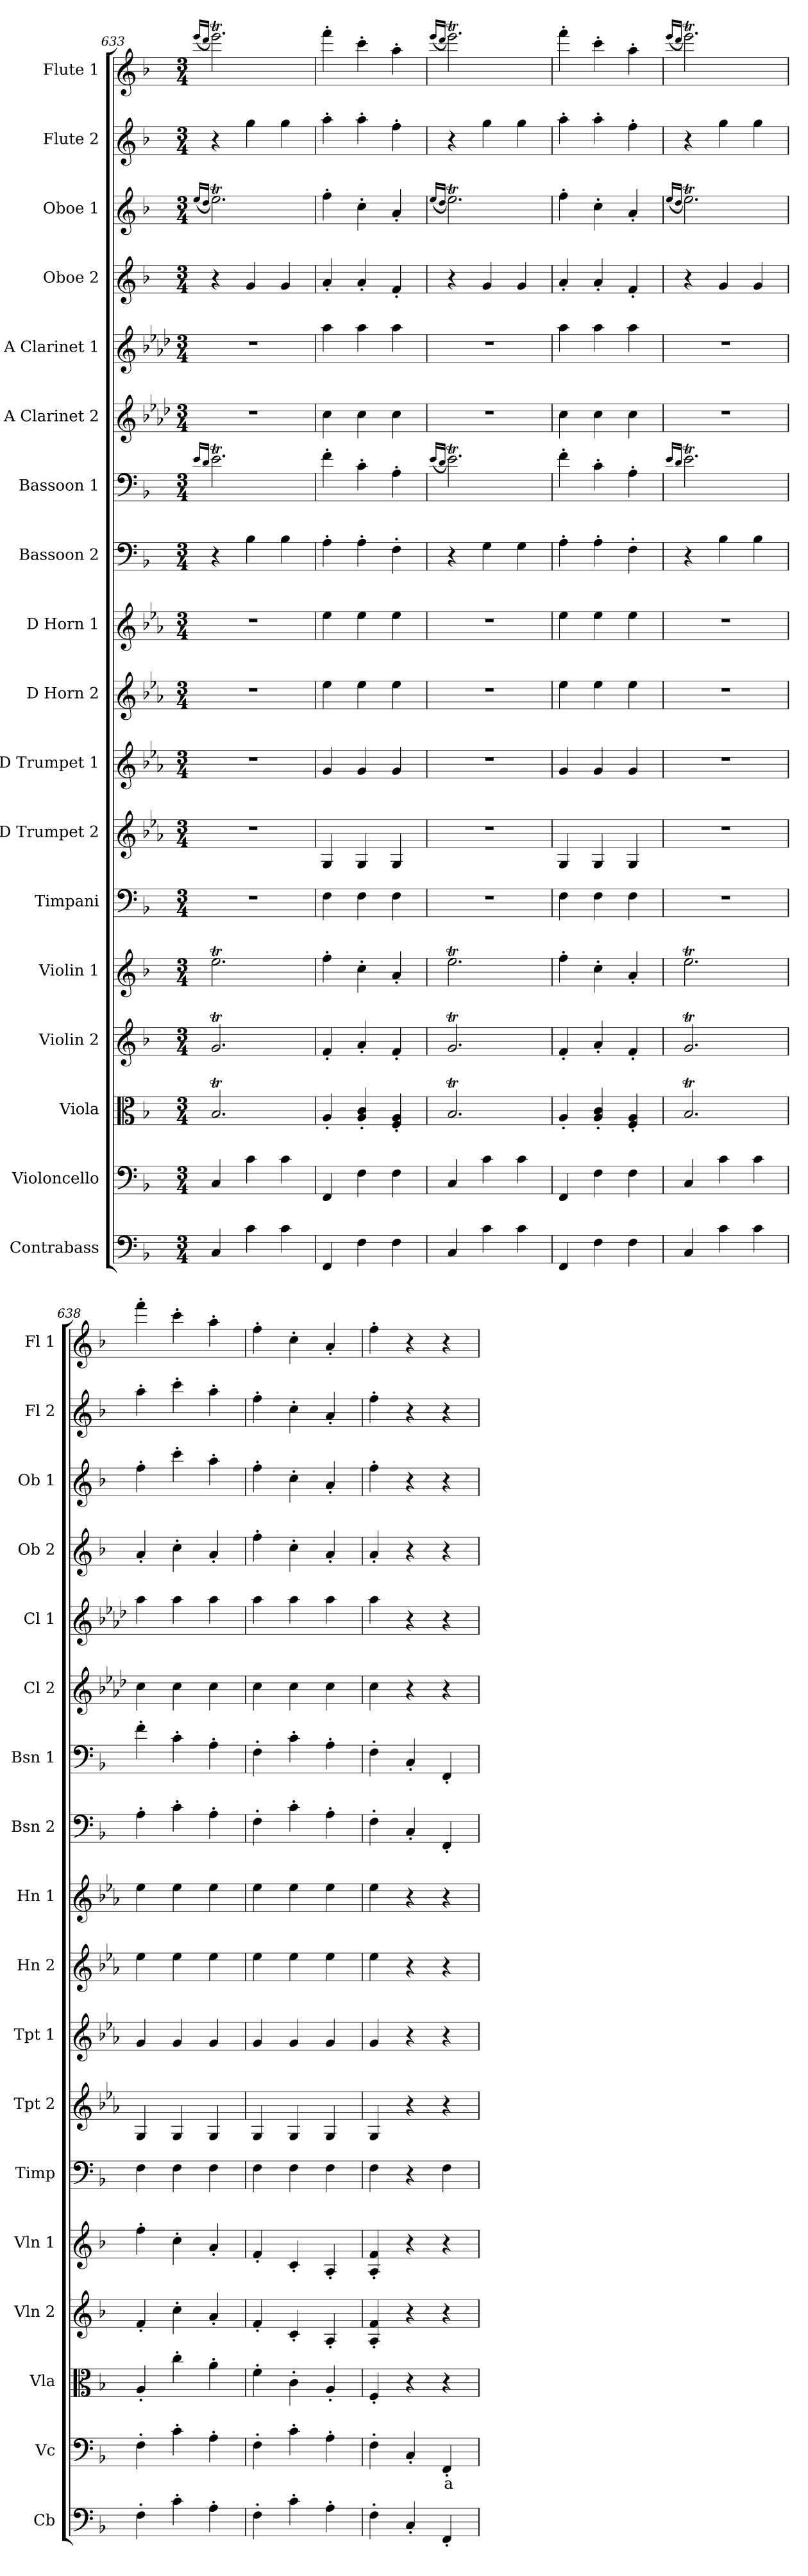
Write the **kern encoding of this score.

**kern	**kern	**text	**kern	**kern	**kern	**kern	**kern	**kern	**kern	**kern	**kern	**kern	**kern	**kern	**kern	**kern	**kern	**kern
*part18	*part17	*part17	*part16	*part15	*part14	*part13	*part12	*part11	*part10	*part9	*part8	*part7	*part6	*part5	*part4	*part3	*part2	*part1
*staff18	*staff17	*staff17	*staff16	*staff15	*staff14	*staff13	*staff12	*staff11	*staff10	*staff9	*staff8	*staff7	*staff6	*staff5	*staff4	*staff3	*staff2	*staff1
*I"Contrabass	*I"Violoncello	*	*I"Viola	*I"Violin 2	*I"Violin 1	*I"Timpani	*I"D Trumpet 2	*I"D Trumpet 1	*I"D Horn 2	*I"D Horn 1	*I"Bassoon 2	*I"Bassoon 1	*I"A Clarinet 2	*I"A Clarinet 1	*I"Oboe 2	*I"Oboe 1	*I"Flute 2	*I"Flute 1
*I'Cb	*I'Vc	*	*I'Vla	*I'Vln 2	*I'Vln 1	*I'Timp	*I'Tpt 2	*I'Tpt 1	*I'Hn 2	*I'Hn 1	*I'Bsn 2	*I'Bsn 1	*I'Cl 2	*I'Cl 1	*I'Ob 2	*I'Ob 1	*I'Fl 2	*I'Fl 1
*clefF4	*clefF4	*	*clefC3	*clefG2	*clefG2	*clefF4	*clefG2	*clefG2	*clefG2	*clefG2	*clefF4	*clefF4	*clefG2	*clefG2	*clefG2	*clefG2	*clefG2	*clefG2
*ITrd7c12	*	*	*	*	*	*	*ITrd-1c-2	*ITrd-1c-2	*ITrd6c10	*ITrd6c10	*	*	*ITrd2c3	*ITrd2c3	*	*	*	*
*k[b-]	*k[b-]	*	*k[b-]	*k[b-]	*k[b-]	*k[b-]	*k[b-]	*k[b-]	*k[b-]	*k[b-]	*k[b-]	*k[b-]	*k[b-]	*k[b-]	*k[b-]	*k[b-]	*k[b-]	*k[b-]
*M3/4	*M3/4	*	*M3/4	*M3/4	*M3/4	*M3/4	*M3/4	*M3/4	*M3/4	*M3/4	*M3/4	*M3/4	*M3/4	*M3/4	*M3/4	*M3/4	*M3/4	*M3/4
=633	=633	=633	=633	=633	=633	=633	=633	=633	=633	=633	=633	=633	=633	=633	=633	=633	=633	=633
.	.	.	.	.	.	.	.	.	.	.	.	16qe/LL	.	.	.	(16qee/LL	.	(16qeee/LL
.	.	.	.	.	.	.	.	.	.	.	.	16qd/JJ	.	.	.	16qdd/JJ	.	16qddd/JJ
4CC/	4C/	.	2.B-T/	2.gT/	2.eet\	2.r	2.r	2.r	2.r	2.r	4r	2.et\	2.r	2.r	4r	2.eet\)	4r	2.eeet\)
4C\	4c\	.	.	.	.	.	.	.	.	.	4B-\	.	.	.	4g/	.	4gg\	.
4C\	4c\	.	.	.	.	.	.	.	.	.	4B-\	.	.	.	4g/	.	4gg\	.
=634	=634	=634	=634	=634	=634	=634	=634	=634	=634	=634	=634	=634	=634	=634	=634	=634	=634	=634
4FFF/	4FF/	.	4A'/	4f'/	4ff'\	4F\	4A/	4a/	4f\	4f\	4A'\	4f'\	4a\	4ff\	4a'/	4ff'\	4aa'\	4fff'\
4FF\	4F\	.	4A/' 4c/'	4a'/	4cc'\	4F\	4A/	4a/	4f\	4f\	4A'\	4c'\	4a\	4ff\	4a'/	4cc'\	4aa'\	4ccc'\
4FF\	4F\	.	4F/' 4A/'	4f'/	4a'/	4F\	4A/	4a/	4f\	4f\	4F'\	4A'\	4a\	4ff\	4f'/	4a'/	4ff'\	4aa'\
=635	=635	=635	=635	=635	=635	=635	=635	=635	=635	=635	=635	=635	=635	=635	=635	=635	=635	=635
.	.	.	.	.	.	.	.	.	.	.	.	(16qe/LL	.	.	.	(16qee/LL	.	(16qeee/LL
.	.	.	.	.	.	.	.	.	.	.	.	16qd/JJ	.	.	.	16qdd/JJ	.	16qddd/JJ
4CC/	4C/	.	2.B-T/	2.gT/	2.eet\	2.r	2.r	2.r	2.r	2.r	4r	2.et\)	2.r	2.r	4r	2.eet\)	4r	2.eeet\)
4C\	4c\	.	.	.	.	.	.	.	.	.	4G\	.	.	.	4g/	.	4gg\	.
4C\	4c\	.	.	.	.	.	.	.	.	.	4G\	.	.	.	4g/	.	4gg\	.
=636	=636	=636	=636	=636	=636	=636	=636	=636	=636	=636	=636	=636	=636	=636	=636	=636	=636	=636
4FFF/	4FF/	.	4A'/	4f'/	4ff'\	4F\	4A/	4a/	4f\	4f\	4A'\	4f'\	4a\	4ff\	4a'/	4ff'\	4aa'\	4fff'\
4FF\	4F\	.	4A/' 4c/'	4a'/	4cc'\	4F\	4A/	4a/	4f\	4f\	4A'\	4c'\	4a\	4ff\	4a'/	4cc'\	4aa'\	4ccc'\
4FF\	4F\	.	4F/' 4A/'	4f'/	4a'/	4F\	4A/	4a/	4f\	4f\	4F'\	4A'\	4a\	4ff\	4f'/	4a'/	4ff'\	4aa'\
=637	=637	=637	=637	=637	=637	=637	=637	=637	=637	=637	=637	=637	=637	=637	=637	=637	=637	=637
.	.	.	.	.	.	.	.	.	.	.	.	16qe/LL	.	.	.	(16qee/LL	.	(16qeee/LL
.	.	.	.	.	.	.	.	.	.	.	.	16qd/JJ	.	.	.	16qdd/JJ	.	16qddd/JJ
4CC/	4C/	.	2.B-T/	2.gT/	2.eet\	2.r	2.r	2.r	2.r	2.r	4r	2.et\	2.r	2.r	4r	2.eet\)	4r	2.eeet\)
4C\	4c\	.	.	.	.	.	.	.	.	.	4B-\	.	.	.	4g/	.	4gg\	.
4C\	4c\	.	.	.	.	.	.	.	.	.	4B-\	.	.	.	4g/	.	4gg\	.
!!LO:PB:g=z
=638	=638	=638	=638	=638	=638	=638	=638	=638	=638	=638	=638	=638	=638	=638	=638	=638	=638	=638
4FF'\	4F'\	.	4A'/	4f'/	4ff'\	4F\	4A/	4a/	4f\	4f\	4A'\	4f'\	4a\	4ff\	4a'/	4ff'\	4aa'\	4fff'\
4C'\	4c'\	.	4cc'\	4cc'\	4cc'\	4F\	4A/	4a/	4f\	4f\	4c'\	4c'\	4a\	4ff\	4cc'\	4ccc'\	4ccc'\	4ccc'\
4AA'\	4A'\	.	4a'\	4a'/	4a'/	4F\	4A/	4a/	4f\	4f\	4A'\	4A'\	4a\	4ff\	4a'/	4aa'\	4aa'\	4aa'\
=639	=639	=639	=639	=639	=639	=639	=639	=639	=639	=639	=639	=639	=639	=639	=639	=639	=639	=639
4FF'\	4F'\	.	4f'\	4f'/	4f'/	4F\	4A/	4a/	4f\	4f\	4F'\	4F'\	4a\	4ff\	4ff'\	4ff'\	4ff'\	4ff'\
4C'\	4c'\	.	4c'\	4c'/	4c'/	4F\	4A/	4a/	4f\	4f\	4c'\	4c'\	4a\	4ff\	4cc'\	4cc'\	4cc'\	4cc'\
4AA'\	4A'\	.	4A'/	4A'/	4A'/	4F\	4A/	4a/	4f\	4f\	4A'\	4A'\	4a\	4ff\	4a'/	4a'/	4a'/	4a'/
=640	=640	=640	=640	=640	=640	=640	=640	=640	=640	=640	=640	=640	=640	=640	=640	=640	=640	=640
4FF'\	4F'\	.	4F'/	4A/' 4f/'	4A/' 4f/'	4F\	4A/	4a/	4f\	4f\	4F'\	4F'\	4a\	4ff\	4a'/	4ff'\	4ff'\	4ff'\
4CC'/	4C'/	.	4r	4r	4r	4r	4r	4r	4r	4r	4C'/	4C'/	4r	4r	4r	4r	4r	4r
!	!	!LO:LY:b:color=#FF0000	!	!	!	!	!	!	!	!	!	!	!	!	!	!	!	!
4FFF'/	4FF'/	a	4r	4r	4r	4F\	4r	4r	4r	4r	4FF'/	4FF'/	4r	4r	4r	4r	4r	4r
=	=	=	=	=	=	=	=	=	=	=	=	=	=	=	=	=	=	=
*-	*-	*-	*-	*-	*-	*-	*-	*-	*-	*-	*-	*-	*-	*-	*-	*-	*-	*-
